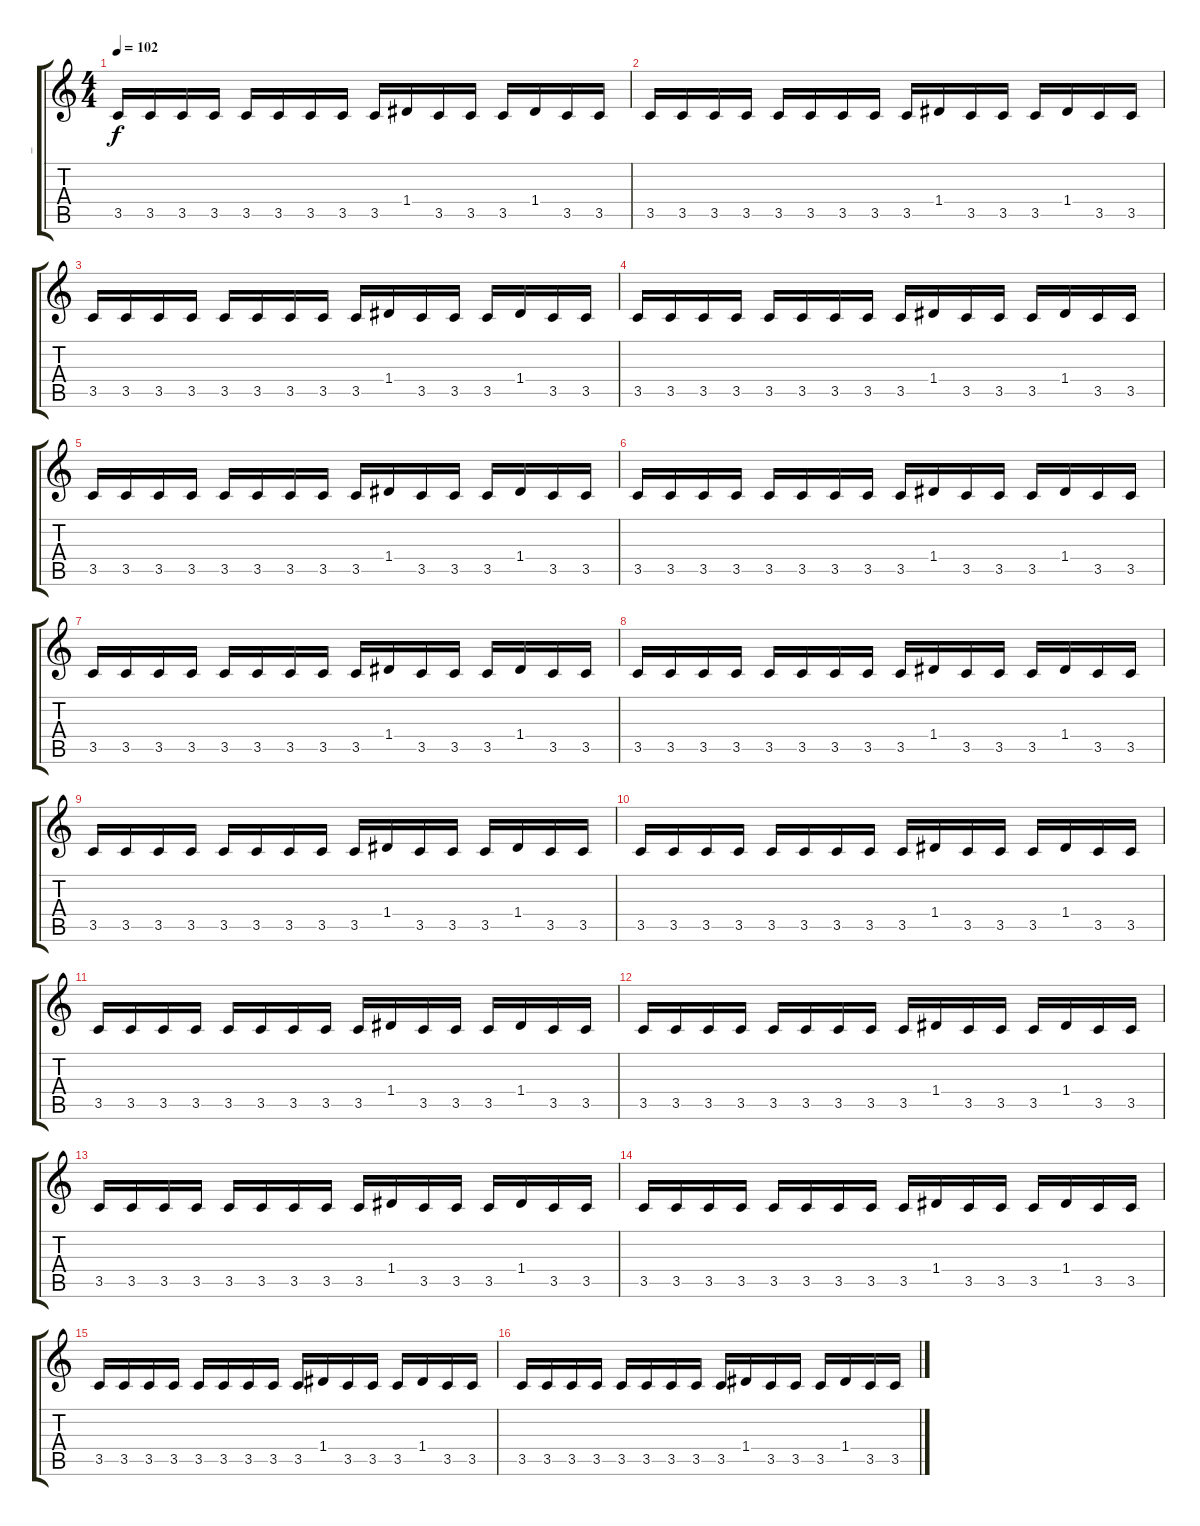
\track ("_" "_") {instrument synthbass1}
\staff {score tabs}
\tuning (E4 B3 G3 D3 A2 E2) {hide}
\ts (4 4)
\tempo 102
\clef g2
\ks c
3.5.16{dy f} 3.5.16 3.5.16 3.5.16 3.5.16 3.5.16 3.5.16 3.5.16 3.5.16 1.4.16 3.5.16 3.5.16 3.5.16 1.4.16 3.5.16 3.5.16 |
3.5.16 3.5.16 3.5.16 3.5.16 3.5.16 3.5.16 3.5.16 3.5.16 3.5.16 1.4.16 3.5.16 3.5.16 3.5.16 1.4.16 3.5.16 3.5.16 |
3.5.16 3.5.16 3.5.16 3.5.16 3.5.16 3.5.16 3.5.16 3.5.16 3.5.16 1.4.16 3.5.16 3.5.16 3.5.16 1.4.16 3.5.16 3.5.16 |
3.5.16 3.5.16 3.5.16 3.5.16 3.5.16 3.5.16 3.5.16 3.5.16 3.5.16 1.4.16 3.5.16 3.5.16 3.5.16 1.4.16 3.5.16 3.5.16 |
3.5.16 3.5.16 3.5.16 3.5.16 3.5.16 3.5.16 3.5.16 3.5.16 3.5.16 1.4.16 3.5.16 3.5.16 3.5.16 1.4.16 3.5.16 3.5.16 |
3.5.16 3.5.16 3.5.16 3.5.16 3.5.16 3.5.16 3.5.16 3.5.16 3.5.16 1.4.16 3.5.16 3.5.16 3.5.16 1.4.16 3.5.16 3.5.16 |
3.5.16 3.5.16 3.5.16 3.5.16 3.5.16 3.5.16 3.5.16 3.5.16 3.5.16 1.4.16 3.5.16 3.5.16 3.5.16 1.4.16 3.5.16 3.5.16 |
3.5.16 3.5.16 3.5.16 3.5.16 3.5.16 3.5.16 3.5.16 3.5.16 3.5.16 1.4.16 3.5.16 3.5.16 3.5.16 1.4.16 3.5.16 3.5.16 |
3.5.16 3.5.16 3.5.16 3.5.16 3.5.16 3.5.16 3.5.16 3.5.16 3.5.16 1.4.16 3.5.16 3.5.16 3.5.16 1.4.16 3.5.16 3.5.16 |
3.5.16 3.5.16 3.5.16 3.5.16 3.5.16 3.5.16 3.5.16 3.5.16 3.5.16 1.4.16 3.5.16 3.5.16 3.5.16 1.4.16 3.5.16 3.5.16 |
3.5.16 3.5.16 3.5.16 3.5.16 3.5.16 3.5.16 3.5.16 3.5.16 3.5.16 1.4.16 3.5.16 3.5.16 3.5.16 1.4.16 3.5.16 3.5.16 |
3.5.16 3.5.16 3.5.16 3.5.16 3.5.16 3.5.16 3.5.16 3.5.16 3.5.16 1.4.16 3.5.16 3.5.16 3.5.16 1.4.16 3.5.16 3.5.16 |
3.5.16 3.5.16 3.5.16 3.5.16 3.5.16 3.5.16 3.5.16 3.5.16 3.5.16 1.4.16 3.5.16 3.5.16 3.5.16 1.4.16 3.5.16 3.5.16 |
3.5.16 3.5.16 3.5.16 3.5.16 3.5.16 3.5.16 3.5.16 3.5.16 3.5.16 1.4.16 3.5.16 3.5.16 3.5.16 1.4.16 3.5.16 3.5.16 |
3.5.16 3.5.16 3.5.16 3.5.16 3.5.16 3.5.16 3.5.16 3.5.16 3.5.16 1.4.16 3.5.16 3.5.16 3.5.16 1.4.16 3.5.16 3.5.16 |
3.5.16 3.5.16 3.5.16 3.5.16 3.5.16 3.5.16 3.5.16 3.5.16 3.5.16 1.4.16 3.5.16 3.5.16 3.5.16 1.4.16 3.5.16 3.5.16
